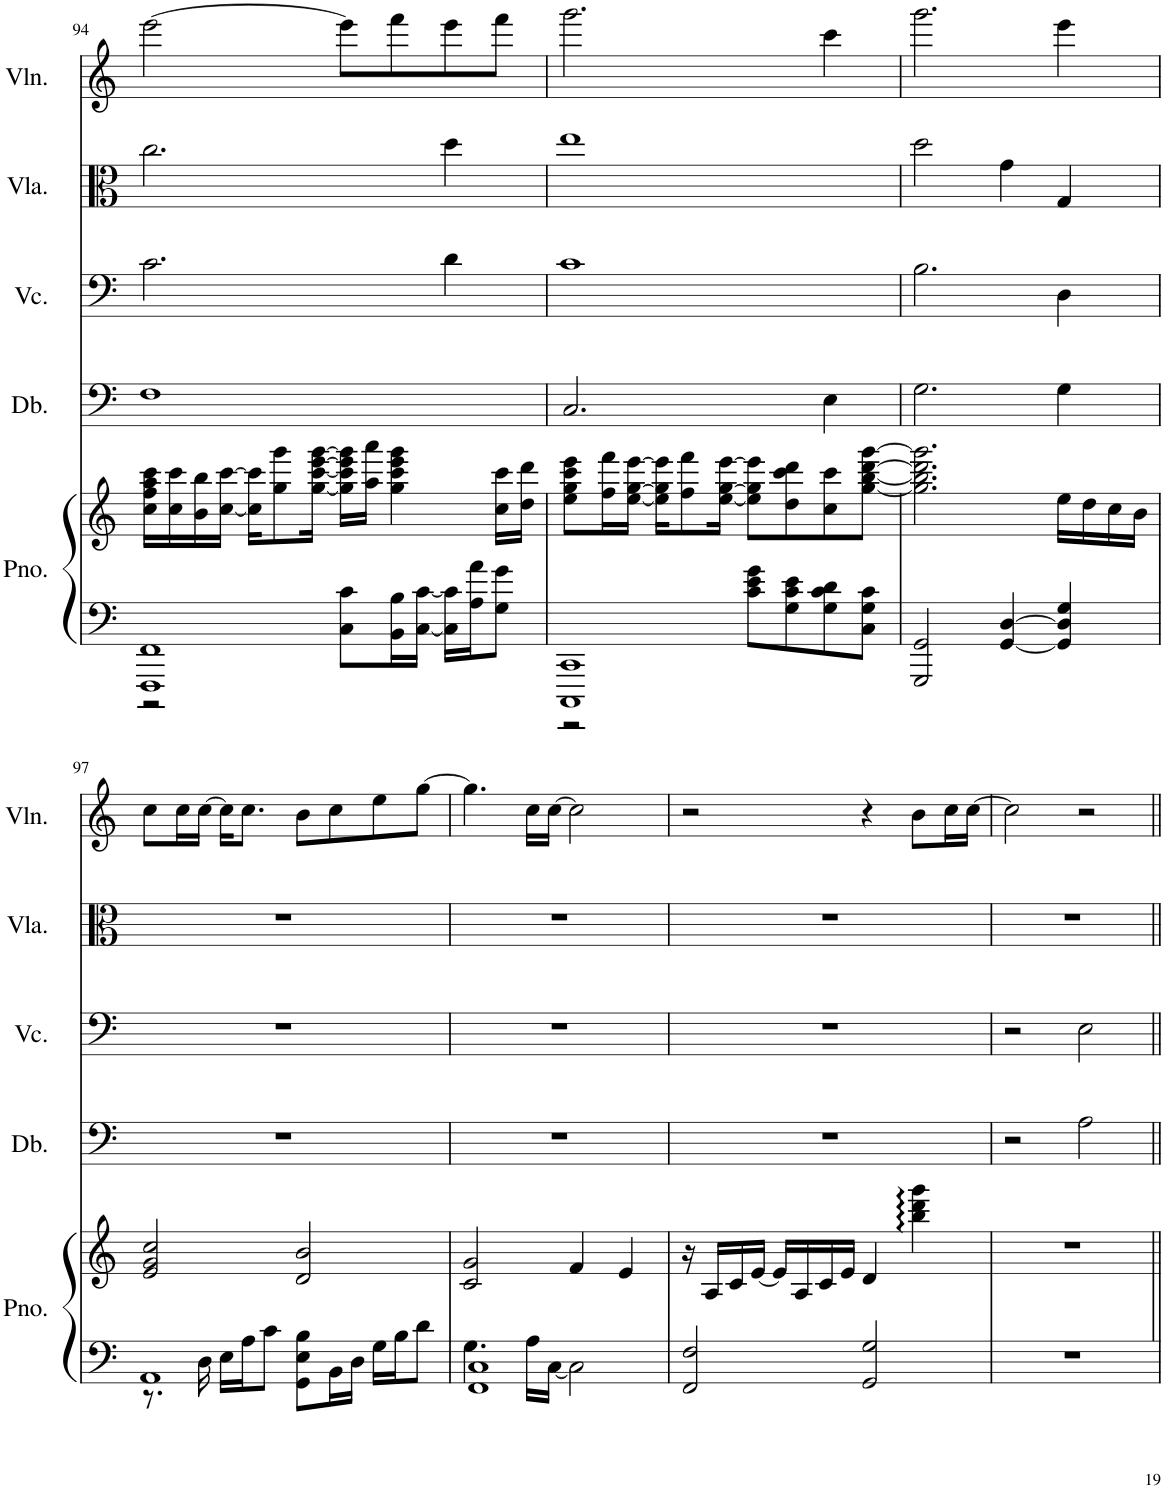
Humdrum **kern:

**kern	**kern	**kern	**kern	**kern	**kern
*part5	*part5	*part4	*part3	*part2	*part1
*staff6	*staff5	*staff4	*staff3	*staff2	*staff1
*I"Piano	*	*I"Double Bass	*I"Violoncello	*I"Viola	*I"Violin
*I'Pno.	*	*I'Db.	*I'Vc.	*I'Vla.	*I'Vln.
!!LO:PB:g=z
*clefF4	*clefG2	*clefF4	*clefF4	*clefC3	*clefG2
*	*	*Trd7c12	*	*	*
*k[]	*k[]	*k[]	*k[]	*k[]	*k[]
*M4/4	*M4/4	*M4/4	*M4/4	*M4/4	*M4/4
=94	=94	=94	=94	=94	=94
*^	*	*	*	*	*
1FFF 1FF	2r	16cc\ 16ff\ 16aa\ 16ccc\LL	1F	2.c\	2.cc\	[2eee\
.	.	16cc\ 16ccc\	.	.	.	.
.	.	16b\ 16bb\	.	.	.	.
.	.	[16cc\ [16ccc\JJ	.	.	.	.
.	.	16cc\] 16ccc\]KL	.	.	.	.
.	.	8gg\ 8ggg\	.	.	.	.
.	.	[16gg\ [16ccc\ [16eee\ [16ggg\Jk	.	.	.	.
.	8C\ 8c\L	16gg\] 16ccc\] 16eee\] 16ggg\]LL	.	.	.	8eee\L]
.	.	16aa\ 16aaa\JJ	.	.	.	.
.	16BB\ 16B\L	4gg\ 4ccc\ 4eee\ 4ggg\	.	.	.	8fff\
.	[16C\ [16c\JJ	.	.	.	.	.
.	16C\] 16c\]LL	.	.	4d\	4dd\	8eee\
.	16A\ 16a\J	.	.	.	.	.
.	8G\ 8g\J	16cc\ 16ccc\LL	.	.	.	8fff\J
.	.	16dd\ 16ddd\JJ	.	.	.	.
=95	=95	=95	=95	=95	=95	=95
1CCC 1CC	2r	8ee\ 8gg\ 8ccc\ 8eee\L	2.C/	1c	1ee	2.ggg\
.	.	16ff\ 16fff\L	.	.	.	.
.	.	[16ee\ [16gg\ [16eee\JJ	.	.	.	.
.	.	16ee\] 16gg\] 16eee\]KL	.	.	.	.
.	.	8ff\ 8fff\	.	.	.	.
.	.	[16ee\ [16gg\ [16eee\Jk	.	.	.	.
.	8c\ 8e\ 8g\L	8ee\] 8gg\] 8eee\]L	.	.	.	.
.	8G\ 8c\ 8e\	8dd\ 8ccc\ 8ddd\	.	.	.	.
.	8G\ 8c\ 8d\	8cc\ 8ccc\	4E\	.	.	4ccc\
.	8C\ 8G\ 8c\J	[8gg\ [8bb\ [8ddd\ [8ggg\J	.	.	.	.
*v	*v	*	*	*	*	*
=96	=96	=96	=96	=96	=96
2GGG/ 2GG/	2.gg\] 2.bb\] 2.ddd\] 2.ggg\]	2.G\	2.B\	2dd\	2.ggg\
[4GG/ [4D/	.	.	.	4g\	.
4GG/] 4D/] 4G/	16ee\LL	4G\	4D\	4G/	4eee\
.	16dd\	.	.	.	.
.	16cc\	.	.	.	.
.	16b\JJ	.	.	.	.
!!LO:LB:g=z
=97	=97	=97	=97	=97	=97
*^	*	*	*	*	*
1AA	8.r	2e/ 2g/ 2cc/	1r	1r	1r	8cc\L
.	.	.	.	.	.	16cc\L
.	16D\	.	.	.	.	[16cc\JJ
.	16E\LL	.	.	.	.	16cc\KL]
.	16A\J	.	.	.	.	8.cc\J
.	8c\J	.	.	.	.	.
.	8GG\ 8E\ 8B\L	2d/ 2b/	.	.	.	8b\L
.	16BB\L	.	.	.	.	8cc\
.	16D\JJ	.	.	.	.	.
.	16G\LL	.	.	.	.	8ee\
.	16B\J	.	.	.	.	.
.	8d\J	.	.	.	.	[8gg\J
=98	=98	=98	=98	=98	=98	=98
1FF 1C	4.G\	2c/ 2g/	1r	1r	1r	4.gg\]
.	16A\LL	.	.	.	.	16cc\LL
.	[16C\JJ	.	.	.	.	[16cc\JJ
.	2C\]	4f/	.	.	.	2cc\]
.	.	4e/	.	.	.	.
*v	*v	*	*	*	*	*
=99	=99	=99	=99	=99	=99
2FF/ 2F/	16r	1r	1r	1r	2r
.	16A/LL	.	.	.	.
.	16c/	.	.	.	.
.	[16e/JJ	.	.	.	.
.	16e/LL]	.	.	.	.
.	16A/	.	.	.	.
.	16c/	.	.	.	.
.	16e/JJ	.	.	.	.
2GG/ 2G/	4d/	.	.	.	4r
.	4bb\ 4ddd\ 4ggg\	.	.	.	8b\L
.	.	.	.	.	16cc\L
.	.	.	.	.	[16cc\JJ
=100	=100	=100	=100	=100	=100
1r	1r	2r	2r	1r	2cc\]
.	.	2A\	2E\	.	2r
=||	=||	=||	=||	=||	=||
*-	*-	*-	*-	*-	*-
